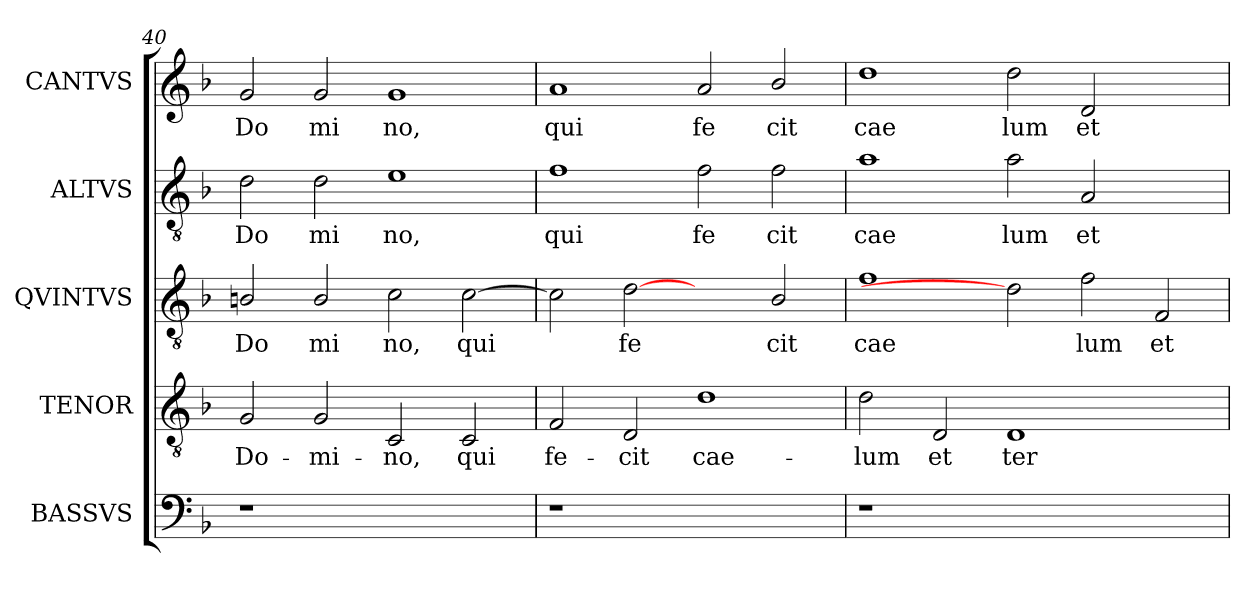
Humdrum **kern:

**kern	**kern	**text	**kern	**text	**kern	**text	**kern	**text
*part5	*part4	*part4	*part3	*part3	*part2	*part2	*part1	*part1
*staff5	*staff4	*staff4	*staff3	*staff3	*staff2	*staff2	*staff1	*staff1
*I"BASSVS	*I"TENOR	*	*I"QVINTVS	*	*I"ALTVS	*	*I"CANTVS	*
*clefF4	*clefGv2	*	*clefGv2	*	*clefGv2	*	*clefG2	*
*ITrd-3c-5	*ITrd-3c-5	*	*ITrd-3c-5	*	*ITrd-3c-5	*	*	*
*k[b-e-]	*k[b-e-]	*	*k[b-e-]	*	*k[b-e-]	*	*k[b-]	*
*B-:	*B-:	*	*B-:	*	*B-:	*	*F:	*
=40	=40	=40	=40	=40	=40	=40	=40	=40
!	!	!LO:LY:b:cj	!	!LO:LY:b:cj	!	!LO:LY:b:cj	!	!LO:LY:b:cj
1r	2c/	Do-	2en/	Do	2g\	Do	2g/	Do
!	!	!LO:LY:b:cj	!	!LO:LY:b:cj	!	!LO:LY:b:cj	!	!LO:LY:b:cj
.	2c/	-mi-	2e/	mi	2g\	mi	2g/	mi
!	!	!LO:LY:b:cj	!	!LO:LY:b:cj	!	!LO:LY:b:cj	!	!LO:LY:b:cj
1ryy	2F/	-no,	2f\	no,	1a	no,	1g	no,
!	!	!LO:LY:b:cj	!	!LO:LY:b:cj	!	!	!	!
.	2F/	qui	[>2f\	qui	.	.	.	.
=41	=41	=41	=41	=41	=41	=41	=41	=41
!	!	!LO:LY:b:cj	!	!LO:LY:b:cj	!	!LO:LY:b:cj	!	!LO:LY:b:cj
1r	2B-/	fe-	2f\]	.	1b-	qui	1a	qui
!	!	!LO:LY:b:cj	!	!LO:LY:b:cj	!	!	!	!
.	2G/	-cit	[2g	fe	.	.	.	.
!	!	!LO:LY:b:cj	!	!	!	!LO:LY:b:cj	!	!LO:LY:b:cj
1ryy	1g	cae-	2ryy	.	2b-\	fe	2a/	fe
!	!	!	!	!LO:LY:b:cj	!	!LO:LY:b:cj	!	!LO:LY:b:cj
.	.	.	2e-/	cit	2b-\	cit	2b-/	cit
=42	=42	=42	=42	=42	=42	=42	=42	=42
!	!	!LO:LY:b:cj	!	!LO:LY:b:cj	!	!LO:LY:b:cj	!	!LO:LY:b:cj
1r	2g\	-lum	1b-	cae	1dd	cae	1dd	cae
!	!	!LO:LY:b:cj	!	!	!	!	!	!
.	2G/	et	.	.	.	.	.	.
!	!	!LO:LY:b:cj	!	!	!	!LO:LY:b:cj	!	!LO:LY:b:cj
1.ryy	1G	ter-	2g]	.	2dd\	lum	2dd\	lum
!	!	!	!	!LO:LY:b:cj	!	!LO:LY:b:cj	!	!LO:LY:b:cj
.	.	.	2b-\	lum	2d/	et	2d/	et
!	!	!	!	!LO:LY:b:cj	!	!	!	!
.	2ryy	.	2B-/	et	2ryy	.	2ryy	.
=	=	=	=	=	=	=	=	=
*-	*-	*-	*-	*-	*-	*-	*-	*-
